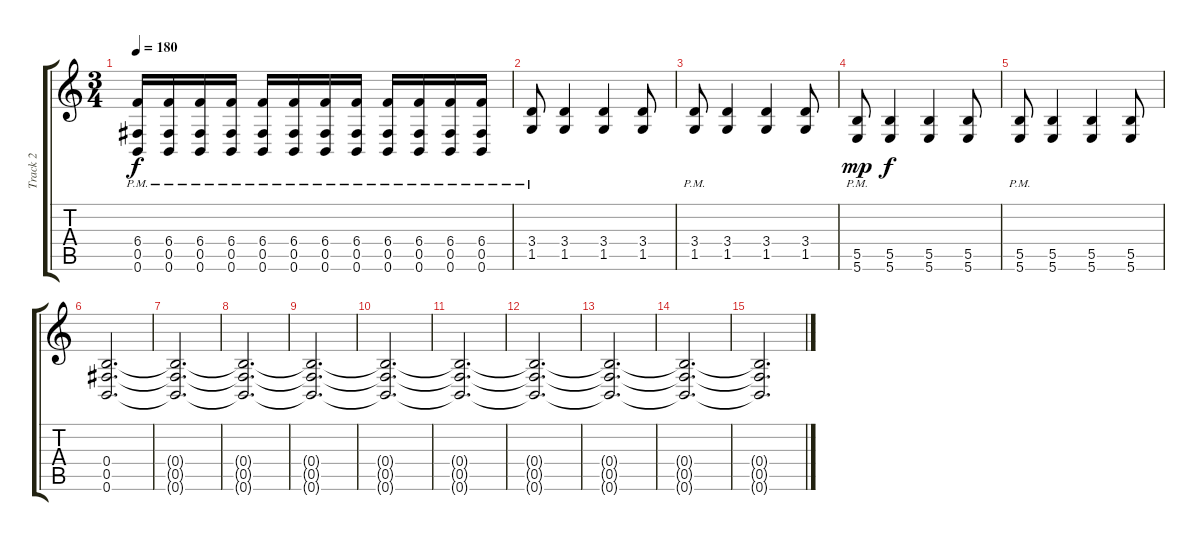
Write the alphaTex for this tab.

\track ("Track 2" "Track 2") {instrument overdrivenguitar}
\staff {score tabs}
\tuning (Db4 Ab3 E3 B2 Gb2 B1) {hide}
\ts (3 4)
\tempo 180
\clef g2
\ks c
(6.4{pm} 0.5{pm} 0.6{pm}).16{dy f} (6.4{pm} 0.5{pm} 0.6{pm}).16 (6.4{pm} 0.5{pm} 0.6{pm}).16 (6.4{pm} 0.5{pm} 0.6{pm}).16 (6.4{pm} 0.5{pm} 0.6{pm}).16 (6.4{pm} 0.5{pm} 0.6{pm}).16 (6.4{pm} 0.5{pm} 0.6{pm}).16 (6.4{pm} 0.5{pm} 0.6{pm}).16 (6.4{pm} 0.5{pm} 0.6{pm}).16 (6.4{pm} 0.5{pm} 0.6{pm}).16 (6.4{pm} 0.5{pm} 0.6{pm}).16 (6.4{pm} 0.5{pm} 0.6{pm}).16 |
(3.4{pm} 1.5{pm}).8 (3.4 1.5).4 (3.4 1.5).4 (3.4 1.5).8 |
(3.4{pm} 1.5{pm}).8 (3.4 1.5).4 (3.4 1.5).4 (3.4 1.5).8 |
(5.5{pm} 5.6{pm}).8{dy mp} (5.5 5.6).4{dy f} (5.5 5.6).4 (5.5 5.6).8 |
(5.5{pm} 5.6{pm}).8 (5.5 5.6).4 (5.5 5.6).4 (5.5 5.6).8 |
(0.4 0.5 0.6).2{d} |
(0.4{t} 0.5{t} 0.6{t}).2{d} |
(0.4{t} 0.5{t} 0.6{t}).2{d} |
(0.4{t} 0.5{t} 0.6{t}).2{d} |
(0.4{t} 0.5{t} 0.6{t}).2{d} |
(0.4{t} 0.5{t} 0.6{t}).2{d} |
(0.4{t} 0.5{t} 0.6{t}).2{d} |
(0.4{t} 0.5{t} 0.6{t}).2{d} |
(0.4{t} 0.5{t} 0.6{t}).2{d} |
(0.4{t} 0.5{t} 0.6{t}).2{d}
